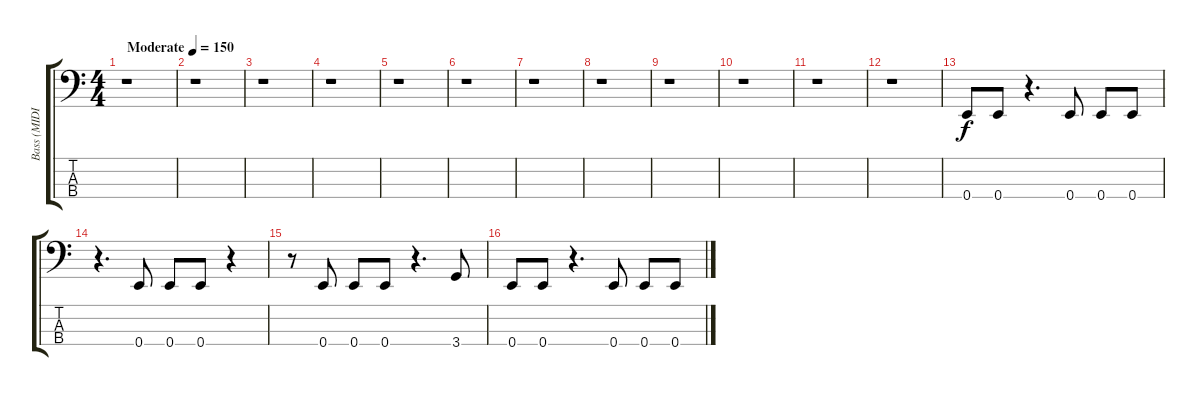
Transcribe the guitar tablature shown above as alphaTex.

\track ("Bass (MIDI)" "Bass (MIDI") {instrument electricbassfinger}
\staff {score tabs}
\tuning (G2 D2 A1 E1) {hide}
\ts (4 4)
\tempo (150 "Moderate")
\clef f4
\ks c
r.1{dy f instrument electricbassfinger} |
r.1 |
r.1 |
r.1 |
r.1 |
r.1 |
r.1 |
r.1 |
r.1 |
r.1 |
r.1 |
r.1 |
0.4.8 0.4.8 r.4{d} 0.4.8 0.4.8 0.4.8 |
r.4{d} 0.4.8 0.4.8 0.4.8 r.4 |
r.8 0.4.8 0.4.8 0.4.8 r.4{d} 3.4.8 |
0.4.8 0.4.8 r.4{d} 0.4.8 0.4.8 0.4.8
